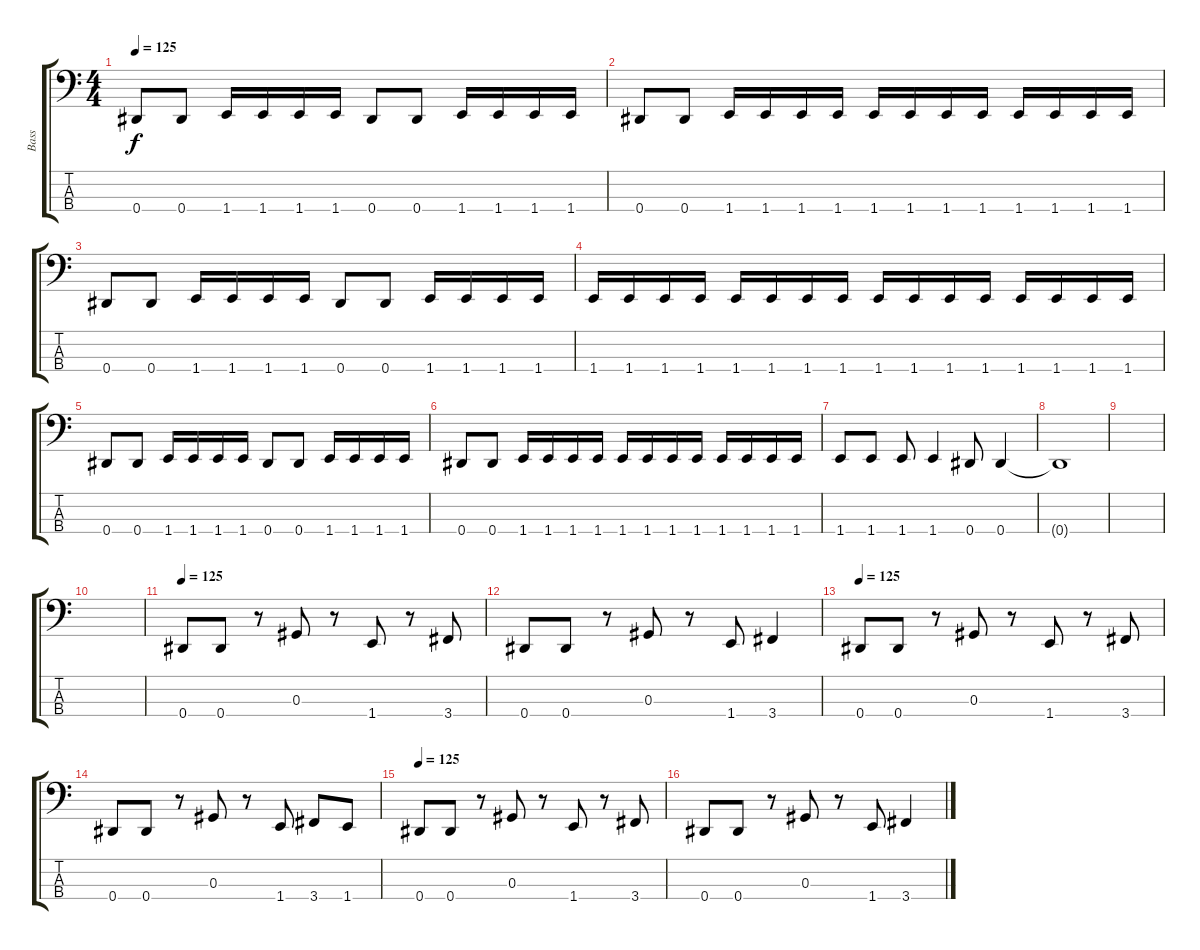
\track ("Bass" "Bass") {instrument electricbassfinger}
\staff {score tabs}
\tuning (Gb2 Db2 Ab1 Eb1) {hide}
\ts (4 4)
\tempo 125
\clef f4
\ks c
0.4.8{dy f} 0.4.8 1.4.16 1.4.16 1.4.16 1.4.16 0.4.8 0.4.8 1.4.16 1.4.16 1.4.16 1.4.16 |
0.4.8 0.4.8 1.4.16 1.4.16 1.4.16 1.4.16 1.4.16 1.4.16 1.4.16 1.4.16 1.4.16 1.4.16 1.4.16 1.4.16 |
0.4.8 0.4.8 1.4.16 1.4.16 1.4.16 1.4.16 0.4.8 0.4.8 1.4.16 1.4.16 1.4.16 1.4.16 |
1.4.16 1.4.16 1.4.16 1.4.16 1.4.16 1.4.16 1.4.16 1.4.16 1.4.16 1.4.16 1.4.16 1.4.16 1.4.16 1.4.16 1.4.16 1.4.16 |
0.4.8 0.4.8 1.4.16 1.4.16 1.4.16 1.4.16 0.4.8 0.4.8 1.4.16 1.4.16 1.4.16 1.4.16 |
0.4.8 0.4.8 1.4.16 1.4.16 1.4.16 1.4.16 1.4.16 1.4.16 1.4.16 1.4.16 1.4.16 1.4.16 1.4.16 1.4.16 |
1.4.8 1.4.8 1.4.8 1.4.4 0.4.8 0.4.4 |
0.4{t}.1 |
|
|
\tempo 125
0.4.8 0.4.8 r.8 0.3.8 r.8 1.4.8 r.8 3.4.8 |
0.4.8 0.4.8 r.8 0.3.8 r.8 1.4.8 3.4.4 |
\tempo 125
0.4.8 0.4.8 r.8 0.3.8 r.8 1.4.8 r.8 3.4.8 |
0.4.8 0.4.8 r.8 0.3.8 r.8 1.4.8 3.4.8 1.4.8 |
\tempo 125
0.4.8 0.4.8 r.8 0.3.8 r.8 1.4.8 r.8 3.4.8 |
0.4.8 0.4.8 r.8 0.3.8 r.8 1.4.8 3.4.4
